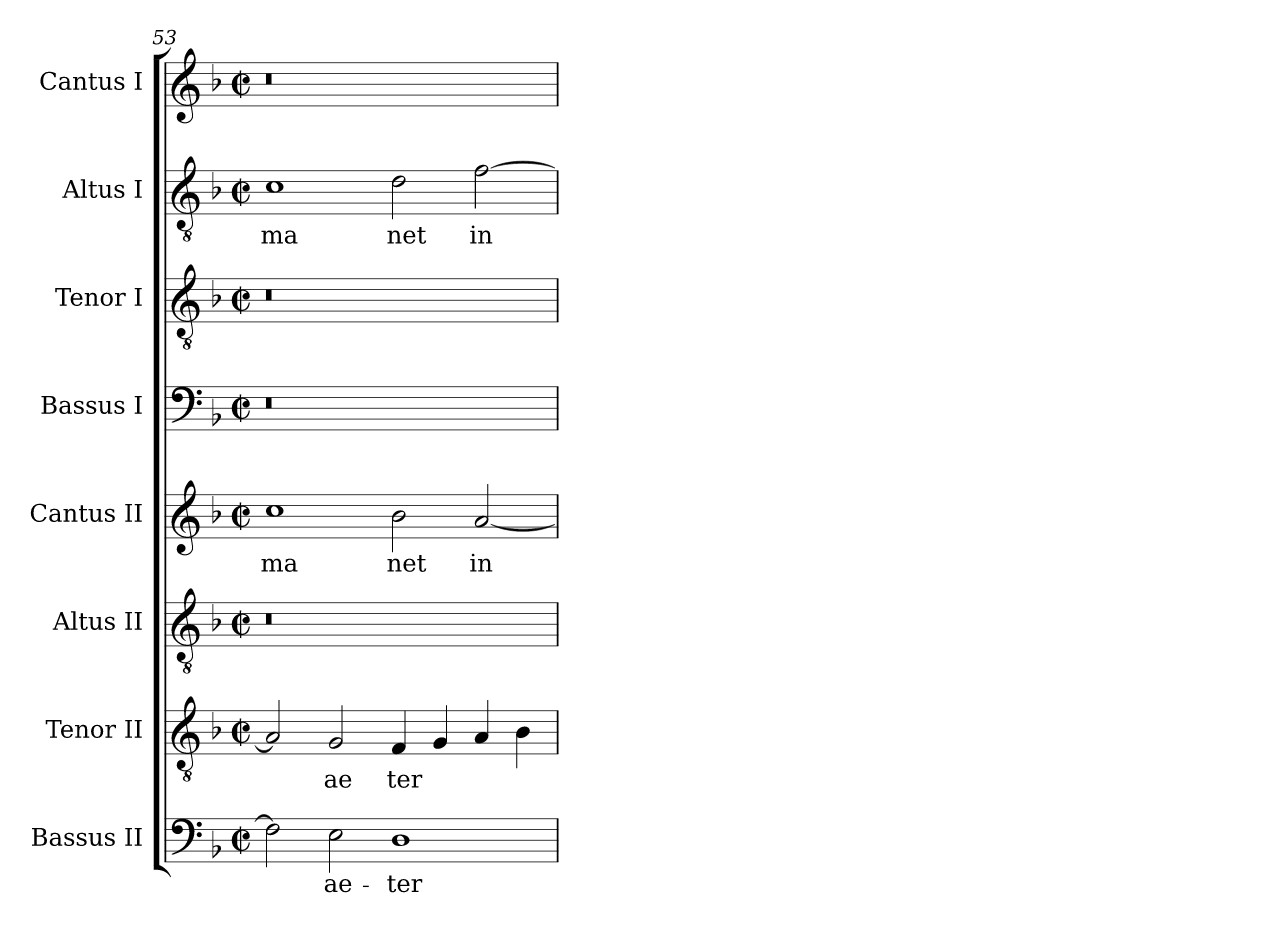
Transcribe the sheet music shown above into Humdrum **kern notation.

**kern	**text	**kern	**text	**kern	**kern	**text	**kern	**kern	**kern	**text	**kern
*part8	*part8	*part7	*part7	*part6	*part5	*part5	*part4	*part3	*part2	*part2	*part1
*staff8	*staff8	*staff7	*staff7	*staff6	*staff5	*staff5	*staff4	*staff3	*staff2	*staff2	*staff1
*I"Bassus II	*	*I"Tenor II	*	*I"Altus II	*I"Cantus II	*	*I"Bassus I	*I"Tenor I	*I"Altus I	*	*I"Cantus I
*clefF4	*	*clefGv2	*	*clefGv2	*clefG2	*	*clefF4	*clefGv2	*clefGv2	*	*clefG2
*k[b-]	*	*k[b-]	*	*k[b-]	*k[b-]	*	*k[b-]	*k[b-]	*k[b-]	*	*k[b-]
*F:	*	*F:	*	*F:	*F:	*	*F:	*F:	*F:	*	*F:
*M2/2	*	*M2/2	*	*M2/2	*M2/2	*	*M2/2	*M2/2	*M2/2	*	*M2/2
*met(c|)	*	*met(c|)	*	*met(c|)	*met(c|)	*	*met(c|)	*met(c|)	*met(c|)	*	*met(c|)
=53	=53	=53	=53	=53	=53	=53	=53	=53	=53	=53	=53
!	!	!	!	!	!	!LO:LY:b:cj	!	!	!	!LO:LY:b:cj	!
2F\]	.	2A/]	.	0r	1cc	ma	0r	0r	1c	ma	0r
!	!LO:LY:b:cj	!	!LO:LY:b:cj	!	!	!	!	!	!	!	!
2E\	ae-	2G/	ae	.	.	.	.	.	.	.	.
!	!LO:LY:b:cj	!	!LO:LY:b	!	!	!LO:LY:b:cj	!	!	!	!LO:LY:b:cj	!
1D	-ter-	4F/	ter	.	2b-\	net	.	.	2d\	net	.
.	.	4G/	.	.	.	.	.	.	.	.	.
!	!	!	!	!	!	!LO:LY:b:cj	!	!	!	!LO:LY:b:cj	!
.	.	4A/	.	.	[<2a/	in	.	.	[>2f\	in	.
.	.	4B-\	.	.	.	.	.	.	.	.	.
=	=	=	=	=	=	=	=	=	=	=	=
*-	*-	*-	*-	*-	*-	*-	*-	*-	*-	*-	*-
